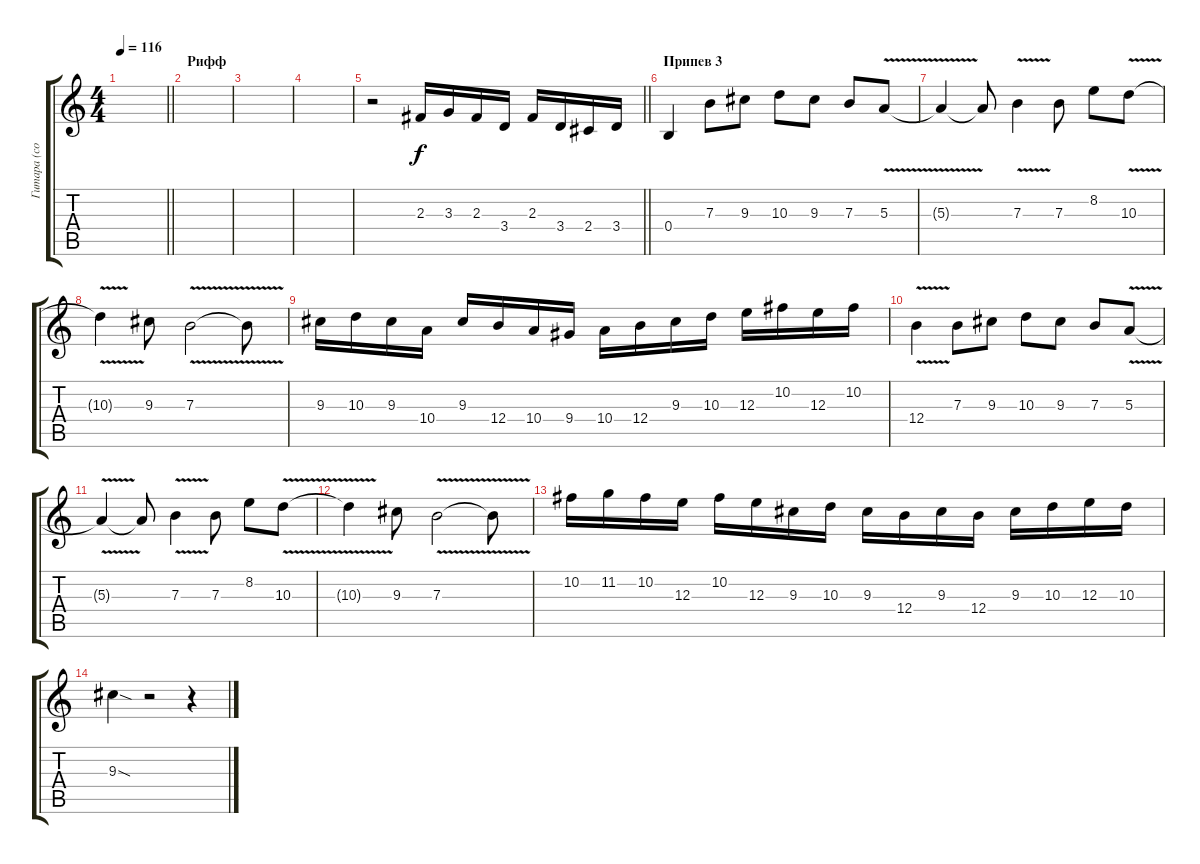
\track ("Гитара (соло)" "Гитара (со") {instrument distortionguitar}
\staff {score tabs}
\tuning (Db4 Ab3 E3 B2 Gb2 B1) {hide}
\ts (4 4)
\tempo 116
\clef g2
\barLineRight lightlight
\ks c
|
\section ("" "Рифф")
|
|
|
\barLineRight lightlight
r.2 2.3.16 3.3.16 2.3.16 3.4.16 2.3.16 3.4.16 2.4.16 3.4.16 |
\section ("" "Припев 3")
0.4.4 7.3.8 9.3.8 10.3.8 9.3.8 7.3.8 5.3{v}.8 |
5.3{t}.4 5.3{t}.8 7.3{v}.4 7.3.8 8.2.8 10.3{v}.8 |
10.3{t}.4 9.3.8 7.3{v}.2 7.3{t}.8 |
9.3.16 10.3.16 9.3.16 10.4.16 9.3.16 12.4.16 10.4.16 9.4.16 10.4.16 12.4.16 9.3.16 10.3.16 12.3.16 10.2.16 12.3.16 10.2.16 |
12.4{v}.4 7.3.8 9.3.8 10.3.8 9.3.8 7.3.8 5.3{v}.8 |
5.3{t}.4 5.3{t}.8 7.3{v}.4 7.3.8 8.2.8 10.3{v}.8 |
10.3{t}.4 9.3.8 7.3{v}.2 7.3{t}.8 |
10.2.16 11.2.16 10.2.16 12.3.16 10.2.16 12.3.16 9.3.16 10.3.16 9.3.16 12.4.16 9.3.16 12.4.16 9.3.16 10.3.16 12.3.16 10.3.16 |
9.3{sod}.4 r.2 r.4
